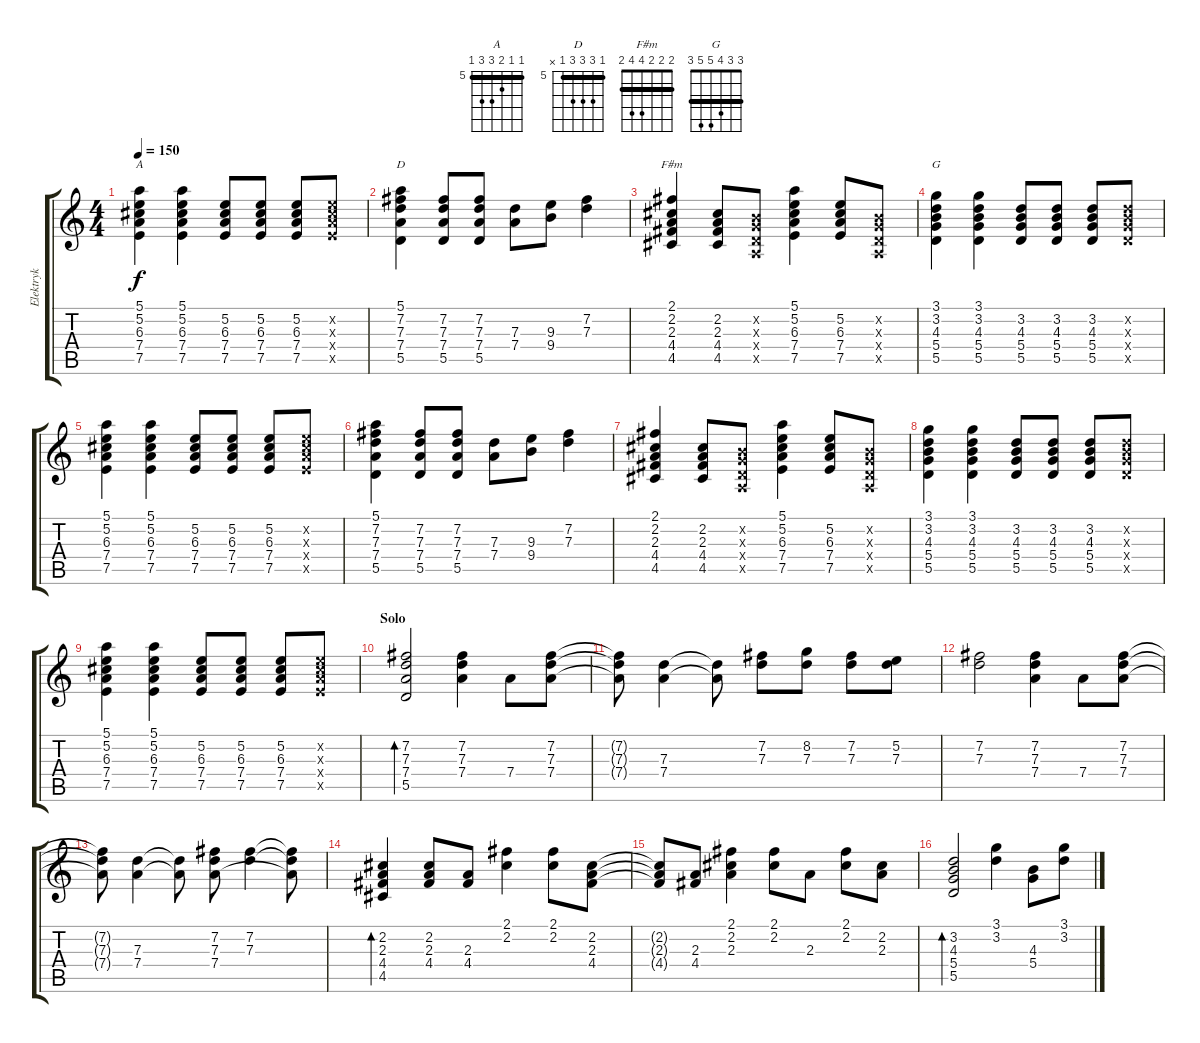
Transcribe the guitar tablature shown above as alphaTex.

\track ("Elektryk" "Elektryk") {instrument electricguitarclean}
\staff {score tabs}
\tuning (E4 B3 G3 D3 A2 E2) {hide}
\chord ("A" 5 5 6 7 7 5) {firstfret 5 barre 5}
\chord ("D" 5 7 7 7 5 x) {firstfret 5 barre 5}
\chord ("F#m" 2 2 2 4 4 2) {barre 2}
\chord ("G" 3 3 4 5 5 3) {barre 3}
\ts (4 4)
\tempo 150
\clef g2
\ks c
(5.1 5.2 6.3 7.4 7.5).4{ch "A" dy f} (5.1 5.2 6.3 7.4 7.5).4 (5.2 6.3 7.4 7.5).8 (5.2 6.3 7.4 7.5).8 (5.2 6.3 7.4 7.5).8 (5.2{x} 6.3{x} 7.4{x} 7.5{x}).8 |
(5.1 7.2 7.3 7.4 5.5).4{ch "D"} (7.2 7.3 7.4 5.5).8 (7.2 7.3 7.4 5.5).8 (7.3 7.4).8 (9.3 9.4).8 (7.2 7.3).4 |
(2.1 2.2 2.3 4.4 4.5).4{ch "F#m"} (2.2 2.3 4.4 4.5).8 (0.2{x} 0.3{x} 0.4{x} 0.5{x}).8 (5.1 5.2 6.3 7.4 7.5).4 (5.2 6.3 7.4 7.5).8 (0.2{x} 0.3{x} 0.4{x} 0.5{x}).8 |
(3.1 3.2 4.3 5.4 5.5).4{ch "G"} (3.1 3.2 4.3 5.4 5.5).4 (3.2 4.3 5.4 5.5).8 (3.2 4.3 5.4 5.5).8 (3.2 4.3 5.4 5.5).8 (3.2{x} 4.3{x} 5.4{x} 5.5{x}).8 |
(5.1 5.2 6.3 7.4 7.5).4 (5.1 5.2 6.3 7.4 7.5).4 (5.2 6.3 7.4 7.5).8 (5.2 6.3 7.4 7.5).8 (5.2 6.3 7.4 7.5).8 (5.2{x} 6.3{x} 7.4{x} 7.5{x}).8 |
(5.1 7.2 7.3 7.4 5.5).4 (7.2 7.3 7.4 5.5).8 (7.2 7.3 7.4 5.5).8 (7.3 7.4).8 (9.3 9.4).8 (7.2 7.3).4 |
(2.1 2.2 2.3 4.4 4.5).4 (2.2 2.3 4.4 4.5).8 (0.2{x} 0.3{x} 0.4{x} 0.5{x}).8 (5.1 5.2 6.3 7.4 7.5).4 (5.2 6.3 7.4 7.5).8 (0.2{x} 0.3{x} 0.4{x} 0.5{x}).8 |
(3.1 3.2 4.3 5.4 5.5).4 (3.1 3.2 4.3 5.4 5.5).4 (3.2 4.3 5.4 5.5).8 (3.2 4.3 5.4 5.5).8 (3.2 4.3 5.4 5.5).8 (3.2{x} 4.3{x} 5.4{x} 5.5{x}).8 |
(5.1 5.2 6.3 7.4 7.5).4 (5.1 5.2 6.3 7.4 7.5).4 (5.2 6.3 7.4 7.5).8 (5.2 6.3 7.4 7.5).8 (5.2 6.3 7.4 7.5).8 (5.2{x} 6.3{x} 7.4{x} 7.5{x}).8 |
\section ("" "Solo")
(7.2 7.3 7.4 5.5).2{bd 240} (7.2 7.3 7.4).4 7.4.8 (7.2 7.3 7.4).8 |
(7.2{t} 7.3{t} 7.4{t}).8 (7.3 7.4).4 (7.3{t} 7.4{t}).8 (7.2 7.3).8 (8.2 7.3).8 (7.2 7.3).8 (5.2 7.3).8 |
(7.2 7.3).2 (7.2 7.3 7.4).4 7.4.8 (7.2 7.3 7.4).8 |
(7.2{t} 7.3{t} 7.4{t}).8 (7.3 7.4).4 (7.3{t} 7.4{t}).8 (7.2 7.3 7.4).8 (7.2 7.3).4 (7.2{t} 7.3{t} 7.4{t}).8 |
(2.2 2.3 4.4 4.5).4{bd 240} (2.2 2.3 4.4).8 (2.3 4.4).8 (2.1 2.2).4 (2.1 2.2).8 (2.2 2.3 4.4).8 |
(2.2{t} 2.3{t} 4.4{t}).8 (2.3 4.4).8 (2.1 2.2 2.3).4 (2.1 2.2).8 2.3.8 (2.1 2.2).8 (2.2 2.3).8 |
(3.2 4.3 5.4 5.5).2{bd 240} (3.1 3.2).4 (4.3 5.4).8 (3.1 3.2).8
